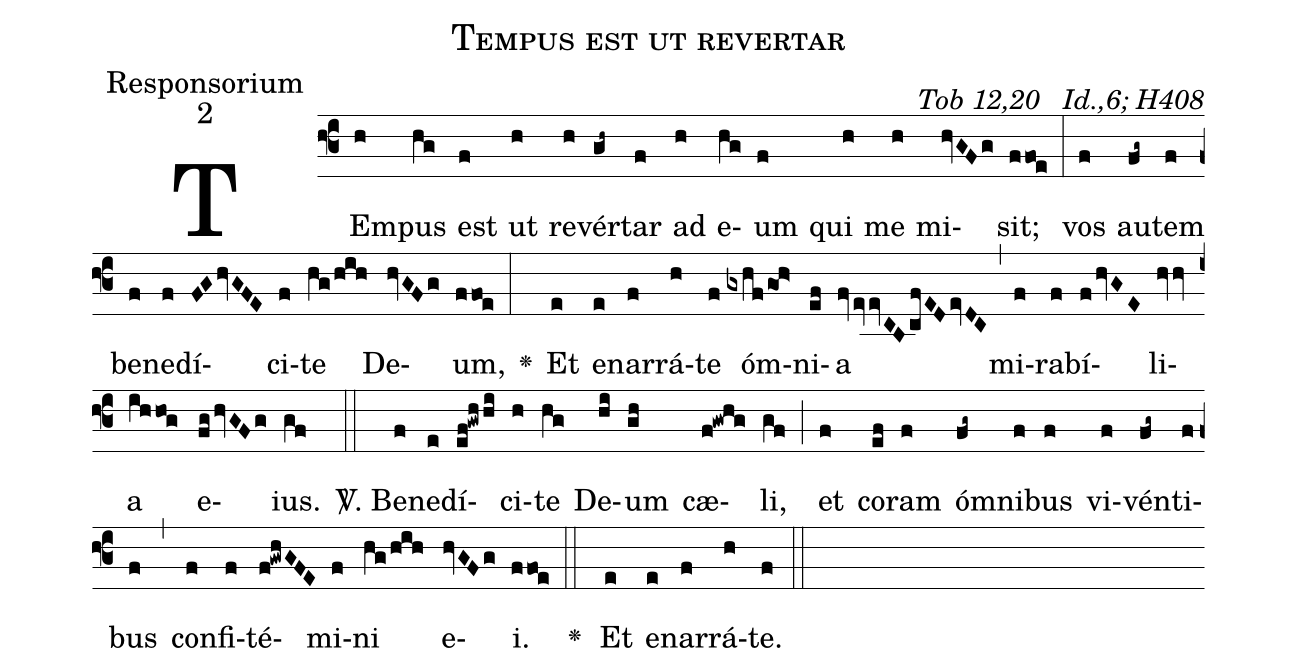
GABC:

name:Tempus est ut revertar;
office-part:Responsorium;
mode:2;
commentary:Tob 12,20 ꝟ Id.,6; H408;
%%
(f3)TEm(h)pus(hg) est(f) ut(h) re(h)vér(gh~)tar(f) ad(h) e(hg)um(f) qui(h) me(h) mi(hvGFg)sit;(ffoe) (:)
vos(f) au(fg~)tem(f) be(f)ne(f)dí(FGhvGFE)ci(f)te(hg/hih) De(hvGFg)um,(ffoe) (:)
<v>\greheightstar</v>()
Et(e) e(e)nar(f)rá(h)te(f) óm(gxhfgoh>)ni(ef)a(fvevvCBcfEDevDC) (,) mi(f)ra(f)bí(fhvGE)li(hvv)a(ihhog) e(fghvGFg)ius.(gf) (::)

<sp>V/</sp>.
Be(f)ne(e)dí(ef!gwh/hi)ci(h)te(hg) De(hi)um(gh) cæ(f!gwhg)li,(gf) (;)
et(f) co(ef)ram(f) óm(fg~)ni(f)bus(f) vi(f)vén(fg~)ti(f)bus(f) (,) con(f)fi(f)té(f!gwhGFE)mi(f)ni(hg/hih) e(hvGFg)i.(ffoe) (::)

<v>\greheightstar</v>() Et(e) e(e)nar(f)rá(h)te.(f) (::)
